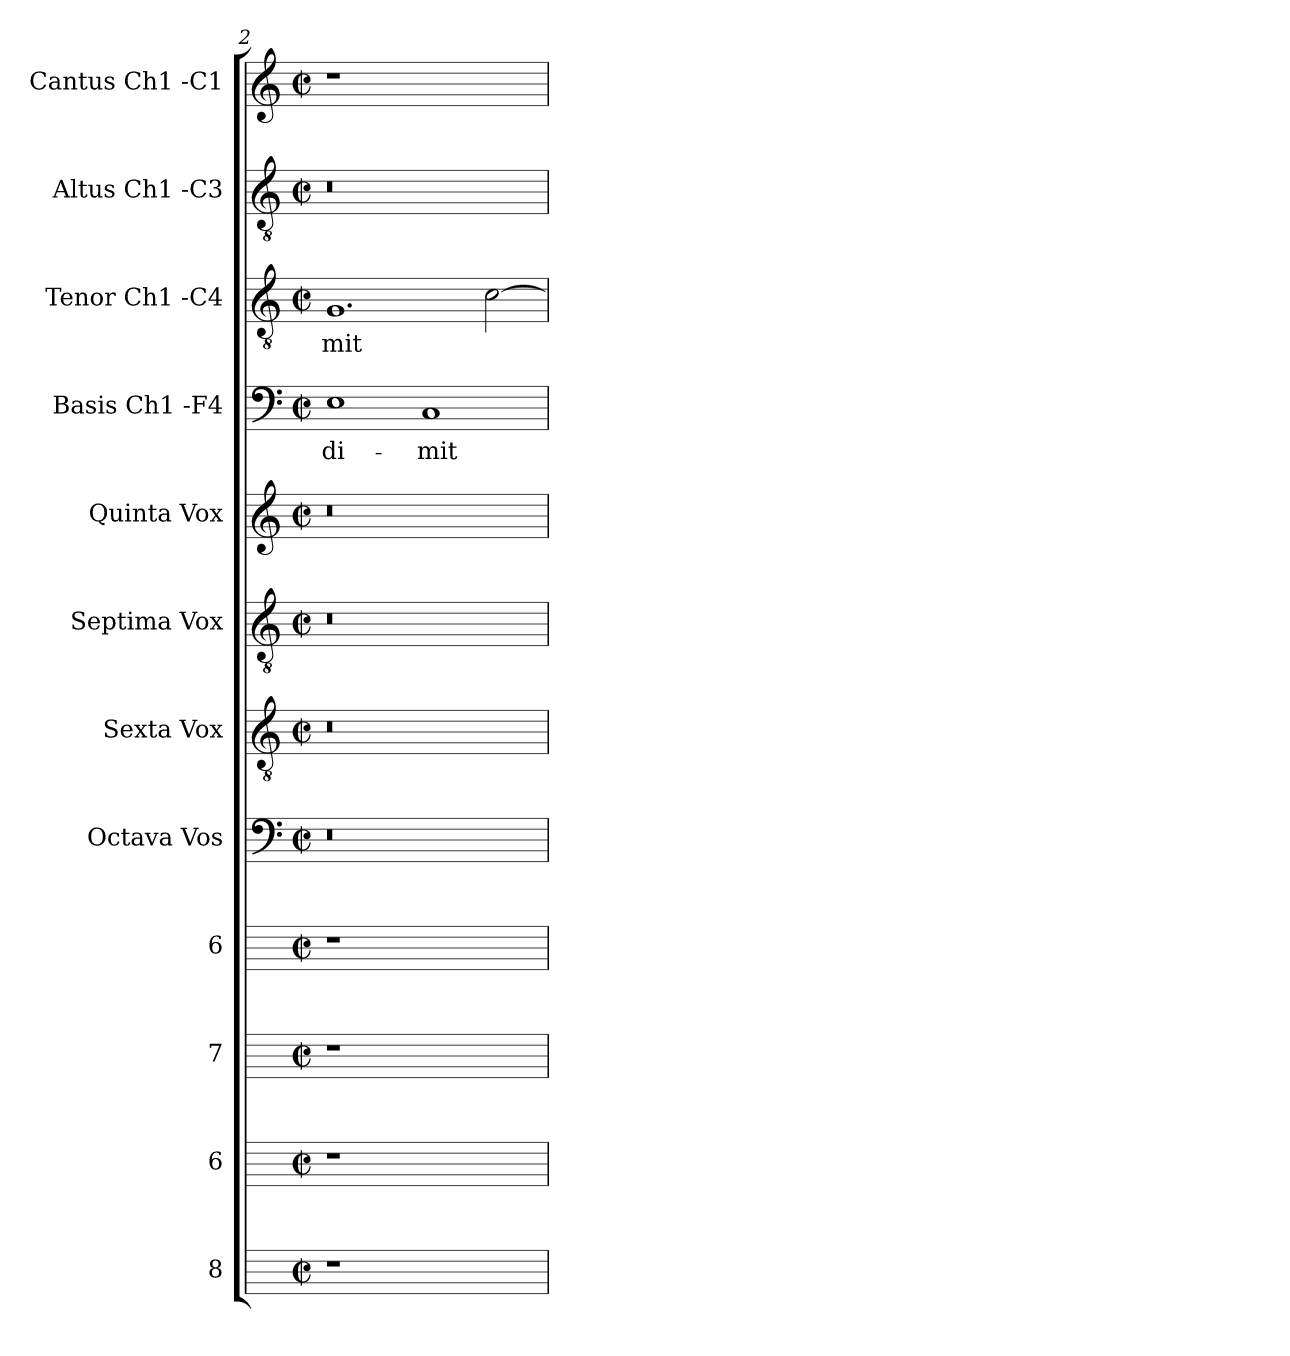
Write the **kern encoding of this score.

**kern	**kern	**kern	**kern	**kern	**kern	**kern	**kern	**kern	**text	**kern	**text	**kern	**kern
*part12	*part11	*part10	*part9	*part8	*part7	*part6	*part5	*part4	*part4	*part3	*part3	*part2	*part1
*staff12	*staff11	*staff10	*staff9	*staff8	*staff7	*staff6	*staff5	*staff4	*staff4	*staff3	*staff3	*staff2	*staff1
*I"8	*I"6	*I"7	*I"6	*I"Octava  Vos	*I"Sexta  Vox	*I"Septima  Vox	*I"Quinta  Vox	*I"Basis  Ch1 -F4	*	*I"Tenor  Ch1 -C4	*	*I"Altus  Ch1 -C3	*I"Cantus  Ch1 -C1
*	*	*	*	*	*	*	*	*I'B	*	*I'T	*	*I'A	*I'C
*	*	*	*	*clefF4	*clefGv2	*clefGv2	*clefG2	*clefF4	*	*clefGv2	*	*clefGv2	*clefG2
*k[]	*k[]	*k[]	*k[]	*k[]	*k[]	*k[]	*k[]	*k[]	*	*k[]	*	*k[]	*k[]
*C:	*C:	*C:	*C:	*C:	*C:	*C:	*C:	*C:	*	*C:	*	*C:	*C:
*M2/2	*M2/2	*M2/2	*M2/2	*M2/2	*M2/2	*M2/2	*M2/2	*M2/2	*	*M2/2	*	*M2/2	*M2/2
*met(c|)	*met(c|)	*met(c|)	*met(c|)	*met(c|)	*met(c|)	*met(c|)	*met(c|)	*met(c|)	*	*met(c|)	*	*met(c|)	*met(c|)
=2	=2	=2	=2	=2	=2	=2	=2	=2	=2	=2	=2	=2	=2
!	!	!	!	!	!	!	!	!	!LO:LY:b:cj	!	!LO:LY:b:cj	!	!
1r	1r	1r	1r	0r	0r	0r	0r	1E	di-	1.G	-mit-	0r	1r
!	!	!	!	!	!	!	!	!	!LO:LY:b:cj	!	!	!	!
1ryy	1ryy	1ryy	1ryy	.	.	.	.	1C	-mit-	.	.	.	1ryy
!	!	!	!	!	!	!	!	!	!	!	!LO:LY:b:cj	!	!
.	.	.	.	.	.	.	.	.	.	[>2c\	--	.	.
=	=	=	=	=	=	=	=	=	=	=	=	=	=
*-	*-	*-	*-	*-	*-	*-	*-	*-	*-	*-	*-	*-	*-
